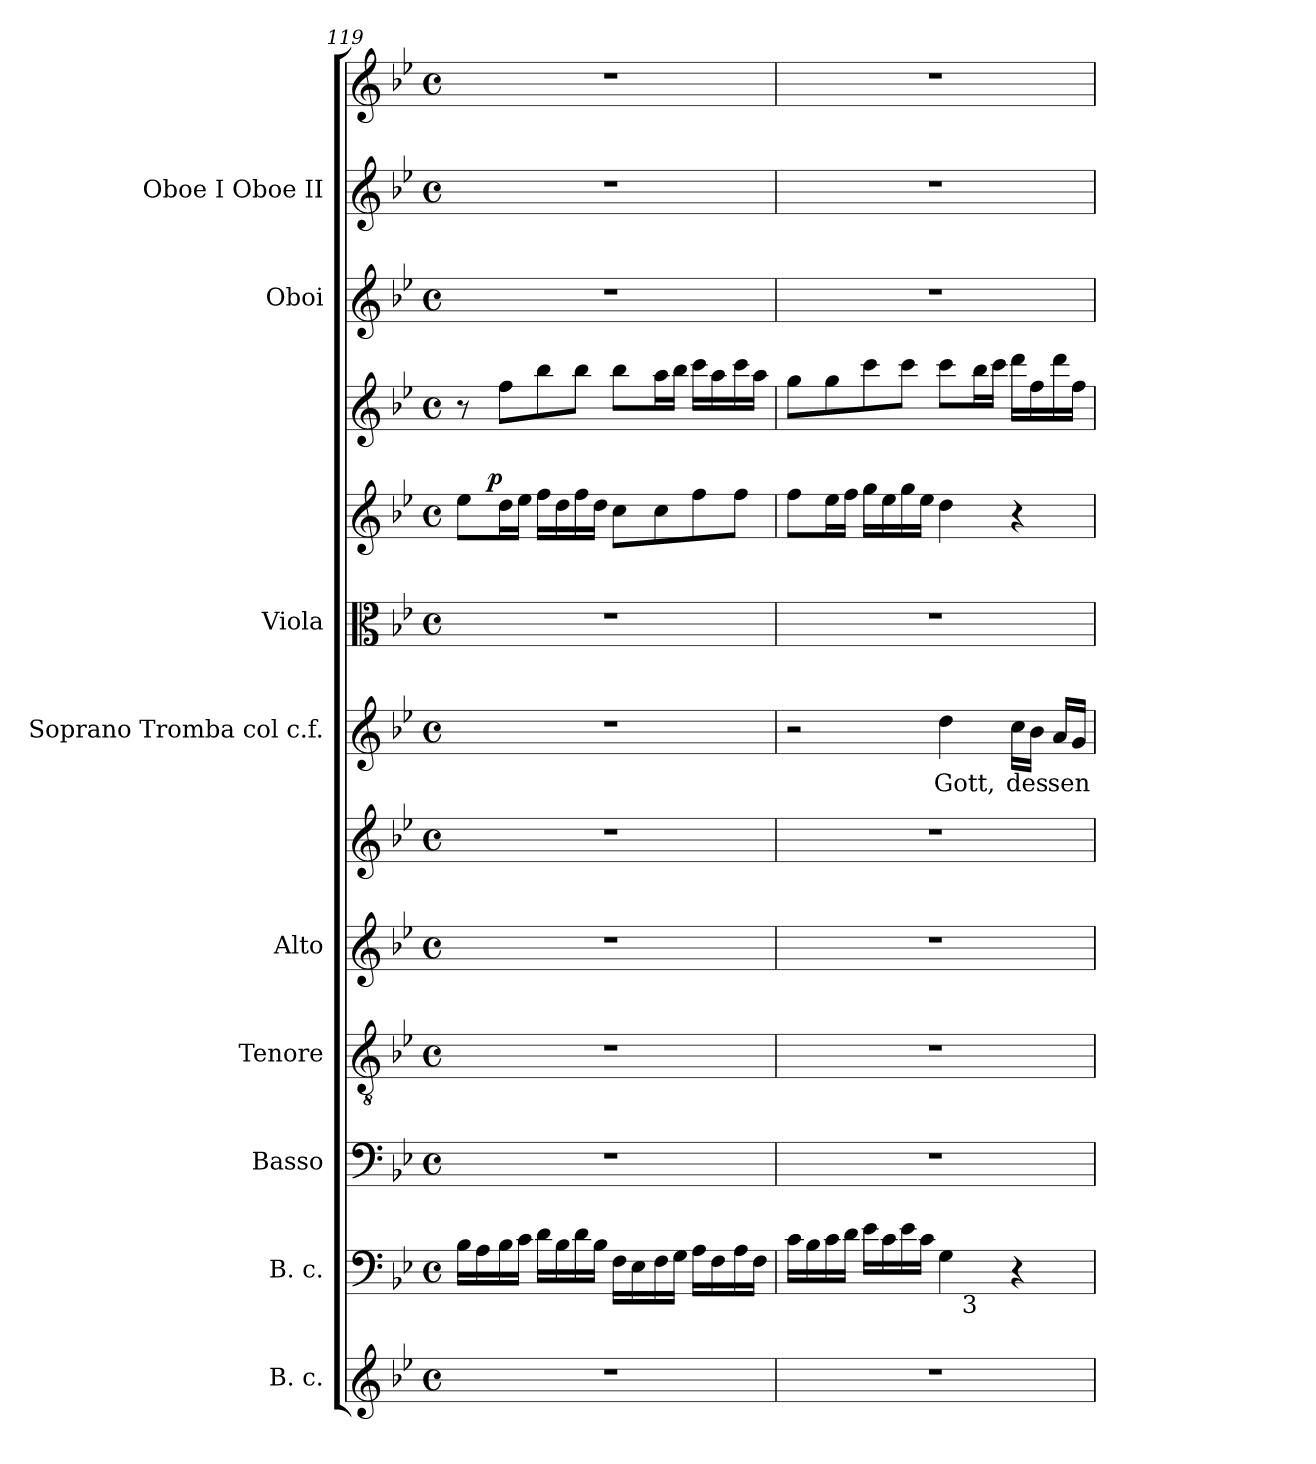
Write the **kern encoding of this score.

**kern	**kern	**kern	**kern	**kern	**kern	**kern	**text	**kern	**kern	**dynam	**kern	**kern	**kern	**kern
*part12	*part11	*part10	*part9	*part8	*part7	*part6	*part6	*part5	*part4	*part4	*part3	*part2	*part1	*part1
*staff13	*staff12	*staff11	*staff10	*staff9	*staff8	*staff7	*staff7	*staff6	*staff5	*staff5	*staff4	*staff3	*staff2	*staff1
*I"B. c.	*I"B. c.	*I"Basso	*I"Tenore	*I"Alto	*	*I"Soprano Tromba col c.f.	*	*I"Viola	*	*	*	*I"Oboi	*I"Oboe I Oboe II	*
*	*I'B. c.	*I'Basso	*I'Tenore	*I'Alto	*	*I'Soprano	*	*I'Viola	*	*	*	*	*I'Ob	*
!!LO:PB:g=z
*clefG2	*clefF4	*clefF4	*clefGv2	*clefG2	*clefG2	*clefG2	*	*clefC3	*clefG2	*	*clefG2	*clefG2	*clefG2	*clefG2
*k[b-e-]	*k[b-e-]	*k[b-e-]	*k[b-e-]	*k[b-e-]	*k[b-e-]	*k[b-e-]	*	*k[b-e-]	*k[b-e-]	*	*k[b-e-]	*k[b-e-]	*k[b-e-]	*k[b-e-]
*B-:	*B-:	*B-:	*B-:	*B-:	*B-:	*B-:	*	*B-:	*B-:	*	*B-:	*B-:	*B-:	*B-:
*M4/4	*M4/4	*M4/4	*M4/4	*M4/4	*M4/4	*M4/4	*	*M4/4	*M4/4	*	*M4/4	*M4/4	*M4/4	*M4/4
*met(c)	*met(c)	*met(c)	*met(c)	*met(c)	*met(c)	*met(c)	*	*met(c)	*met(c)	*	*met(c)	*met(c)	*met(c)	*met(c)
=119	=119	=119	=119	=119	=119	=119	=119	=119	=119	=119	=119	=119	=119	=119
*	*	*	*	*	*	*	*	*	*^	*	*	*	*	*
1r	16B->\LL	1r	1r	1r	1r	1r	.	1r	8ee-\L	16.ryy	.	8r	1r	1r	1r
.	16A\	.	.	.	.	.	.	.	.	.	.	.	.	.	.
!	!	!	!	!	!	!	!	!	!	!	!LO:DY:a	!	!	!	!
.	.	.	.	.	.	.	.	.	.	2ryy	p	.	.	.	.
.	16B-\	.	.	.	.	.	.	.	16dd\L	.	.	8ff\L	.	.	.
.	16c\JJ	.	.	.	.	.	.	.	16ee-\JJ	.	.	.	.	.	.
.	16d>\LL	.	.	.	.	.	.	.	16ff\LL	.	.	8bb-\	.	.	.
.	16B-\	.	.	.	.	.	.	.	16dd\	.	.	.	.	.	.
.	16d\	.	.	.	.	.	.	.	16ff\	.	.	8bb-\J	.	.	.
.	16B-\JJ	.	.	.	.	.	.	.	16dd\JJ	.	.	.	.	.	.
.	16F>\LL	.	.	.	.	.	.	.	8cc\L	.	.	8bb-\L	.	.	.
.	16E-\	.	.	.	.	.	.	.	.	.	.	.	.	.	.
.	.	.	.	.	.	.	.	.	.	4ryy	.	.	.	.	.
.	16F\	.	.	.	.	.	.	.	8cc\	.	.	16aa\L	.	.	.
.	16G\JJ	.	.	.	.	.	.	.	.	.	.	16bb-\JJ	.	.	.
.	16A>\LL	.	.	.	.	.	.	.	8ff\	.	.	16ccc\LL	.	.	.
.	16F\	.	.	.	.	.	.	.	.	.	.	16aa\	.	.	.
.	.	.	.	.	.	.	.	.	.	8ryy	.	.	.	.	.
.	16A\	.	.	.	.	.	.	.	8ff\J	.	.	16ccc\	.	.	.
.	16F\JJ	.	.	.	.	.	.	.	.	.	.	16aa\JJ	.	.	.
.	.	.	.	.	.	.	.	.	.	32ryy	.	.	.	.	.
*	*	*	*	*	*	*	*	*	*v	*v	*	*	*	*	*
=120	=120	=120	=120	=120	=120	=120	=120	=120	=120	=120	=120	=120	=120	=120
*	*^	*	*	*	*	*	*	*	*	*	*	*	*	*
1r	16c>\LL	2ryy	1r	1r	1r	1r	2r	.	1r	8ff\L	.	8gg\L	1r	1r	1r
.	16B-\	.	.	.	.	.	.	.	.	.	.	.	.	.	.
.	16c>\	.	.	.	.	.	.	.	.	16ee-\L	.	8gg\	.	.	.
.	16d\JJ	.	.	.	.	.	.	.	.	16ff\JJ	.	.	.	.	.
.	16e->\LL	.	.	.	.	.	.	.	.	16gg\LL	.	8ccc\	.	.	.
.	16c\	.	.	.	.	.	.	.	.	16ee-\	.	.	.	.	.
.	16e-\	.	.	.	.	.	.	.	.	16gg\	.	8ccc\J	.	.	.
.	16c\JJ	.	.	.	.	.	.	.	.	16ee-\JJ	.	.	.	.	.
!	!	!	!	!	!	!	!	!LO:LY:b	!	!	!	!	!	!	!
.	4G>\	16.ryy	.	.	.	.	4dd\	Gott,	.	4dd\	.	8ccc\L	.	.	.
!	!	!LO:TX:b:t=3	!	!	!	!	!	!	!	!	!	!	!	!	!
.	.	4ryy	.	.	.	.	.	.	.	.	.	.	.	.	.
.	.	.	.	.	.	.	.	.	.	.	.	16bb-\L	.	.	.
.	.	.	.	.	.	.	.	.	.	.	.	16ccc\JJ	.	.	.
!	!	!	!	!	!	!	!	!LO:LY:b	!	!	!	!	!	!	!
.	4r	.	.	.	.	.	16cc\LL	des	.	4r	.	16ddd\LL	.	.	.
.	.	.	.	.	.	.	16b-\JJ	.	.	.	.	16ff\	.	.	.
.	.	8ryy	.	.	.	.	.	.	.	.	.	.	.	.	.
!	!	!	!	!	!	!	!	!LO:LY:b	!	!	!	!	!	!	!
.	.	.	.	.	.	.	16a/LL	sen	.	.	.	16ddd\	.	.	.
.	.	.	.	.	.	.	16g/JJ	.	.	.	.	16ff\JJ	.	.	.
.	.	32ryy	.	.	.	.	.	.	.	.	.	.	.	.	.
*	*v	*v	*	*	*	*	*	*	*	*	*	*	*	*	*
=	=	=	=	=	=	=	=	=	=	=	=	=	=	=
*-	*-	*-	*-	*-	*-	*-	*-	*-	*-	*-	*-	*-	*-	*-
